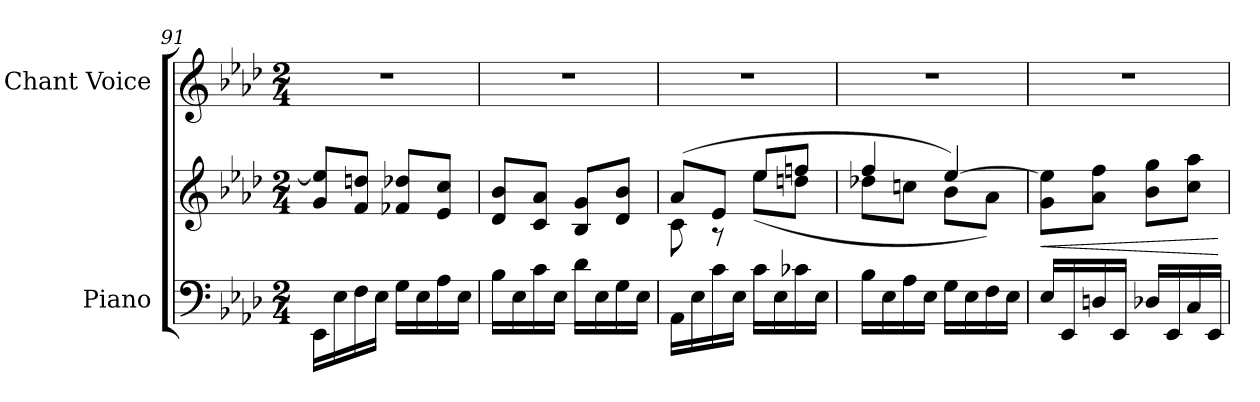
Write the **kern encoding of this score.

**kern	**kern	**dynam	**kern
*part2	*part2	*part2	*part1
*staff3	*staff2	*staff2/3	*staff1
*I"Piano	*	*	*I"Chant Voice
*I'Pno	*	*	*
*clefF4	*clefG2	*	*clefG2
*k[b-e-a-d-]	*k[b-e-a-d-]	*	*k[b-e-a-d-]
*M2/4	*M2/4	*	*M2/4
=91	=91	=91	=91
16EE-\LL	8g/ 8ee-/]L	.	2r
16E-\	.	.	.
16F\	8f/ 8ddn/J	.	.
16E-\JJ	.	.	.
16G\LL	8f-X/ 8dd-X/L	.	.
16E-\	.	.	.
16A-\	8e-/ 8cc/J	.	.
16E-\JJ	.	.	.
!!LO:LB:g=z
=92	=92	=92	=92
16B-\LL	8d-/ 8b-/L	.	2r
16E-\	.	.	.
16c\	8c/ 8a-/J	.	.
16E-\JJ	.	.	.
16d-\LL	8B-/ 8g/L	.	.
16E-\	.	.	.
16G\	8d-/ 8b-/J	.	.
16E-\JJ	.	.	.
!!LO:LB:g=z
=93	=93	=93	=93
*	*^	*	*
16AA-\LL	(8a-/L	8c\	.	2r
16E-\	.	.	.	.
16c\	8e-/J	8r	.	.
16E-\JJ	.	.	.	.
16c\LL	8ee-/L	(8ee-\L	.	.
16E-\	.	.	.	.
16c-X\	8ffn/J	8ddn\J	.	.
16E-\JJ	.	.	.	.
=94	=94	=94	=94	=94
16B-\LL	4ff/	8dd-X\L	.	2r
16E-\	.	.	.	.
16A-\	.	8ccn\J	.	.
16E-\JJ	.	.	.	.
16G\LL	[4ee-/)	8b-\L	.	.
16E-\	.	.	.	.
16F\	.	8a-\J)	.	.
16E-\JJ	.	.	.	.
*	*v	*v	*	*
=95	=95	=95	=95
!	!	!LO:HP:b	!
16E-/LL	8g\ 8ee-\]L	<	2r
16EE-/	.	.	.
16Dn/	8a-\ 8ff\J	.	.
16EE-/JJ	.	.	.
16D-X/LL	8b-\ 8gg\L	.	.
16EE-/	.	.	.
16C/	8cc\ 8aa-\J	.	.
16EE-/JJ	.	.	.
.	.	[	.
=	=	=	=
*-	*-	*-	*-
